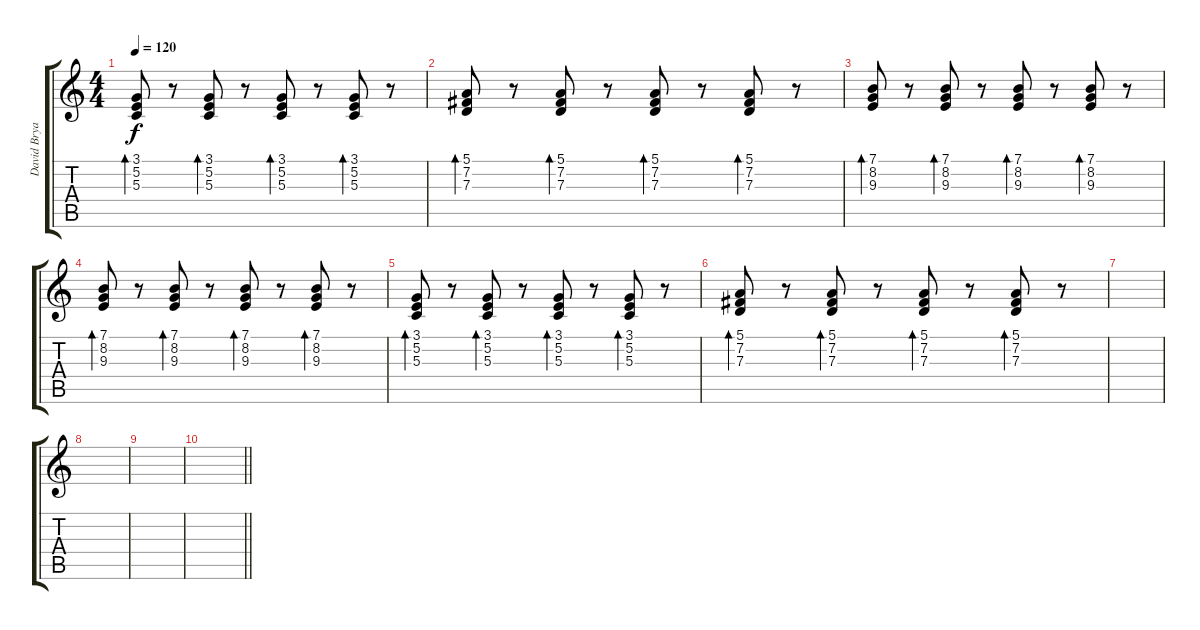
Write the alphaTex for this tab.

\track ("David Bryan (Piano)" "David Brya") {instrument electricgrandpiano}
\staff {score tabs}
\tuning (E4 B3 G3 D3 A2 E2) {hide}
\ts (4 4)
\tempo 120
\clef g2
\ks c
(3.1 5.2 5.3).8{bd 120 dy f} r.8 (3.1 5.2 5.3).8{bd 120} r.8 (3.1 5.2 5.3).8{bd 120} r.8 (3.1 5.2 5.3).8{bd 120} r.8 |
(5.1 7.2 7.3).8{bd 120} r.8 (5.1 7.2 7.3).8{bd 120} r.8 (5.1 7.2 7.3).8{bd 120} r.8 (5.1 7.2 7.3).8{bd 120} r.8 |
(7.1 8.2 9.3).8{bd 120} r.8 (7.1 8.2 9.3).8{bd 120} r.8 (7.1 8.2 9.3).8{bd 120} r.8 (7.1 8.2 9.3).8{bd 120} r.8 |
(7.1 8.2 9.3).8{bd 120} r.8 (7.1 8.2 9.3).8{bd 120} r.8 (7.1 8.2 9.3).8{bd 120} r.8 (7.1 8.2 9.3).8{bd 120} r.8 |
(3.1 5.2 5.3).8{bd 120} r.8 (3.1 5.2 5.3).8{bd 120} r.8 (3.1 5.2 5.3).8{bd 120} r.8 (3.1 5.2 5.3).8{bd 120} r.8 |
(5.1 7.2 7.3).8{bd 120} r.8 (5.1 7.2 7.3).8{bd 120} r.8 (5.1 7.2 7.3).8{bd 120} r.8 (5.1 7.2 7.3).8{bd 120} r.8 |
|
|
|
\barLineRight lightlight
